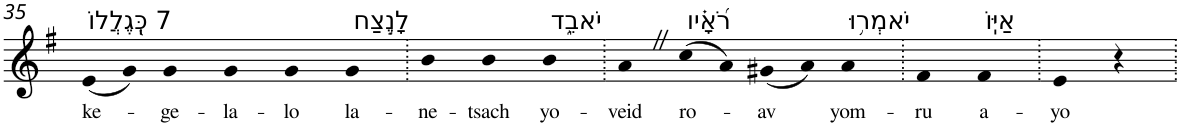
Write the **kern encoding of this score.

**kern	**text
*part1	*part1
*staff1	*staff1
*I"Piano	*
*I'Pno	*
!!LO:PB:g=z
*clefG2	*
*k[f#]	*
*G:	*
=35	=35
!LO:TX:a:t=7 כְּֽ֭גֶלֲלוֹ	!
!	!LO:LY:b
(8e	ke-
8g)	.
!	!LO:LY:b
4g	-ge-
!	!LO:LY:b
4g	-la-
!	!LO:LY:b
4g	-lo
!LO:TX:a:t=לָנֶ֣צַח	!
!	!LO:LY:b
4g	la-
=36.	=36.
!	!LO:LY:b
4b	-ne-
!	!LO:LY:b
4b	-tsach
!LO:TX:a:t=יֹאבֵ֑ד	!
!	!LO:LY:b
4b	yo-
=37.	=37.
!	!LO:LY:b
4aZ	-veid
!LO:TX:a:t=רֹ֝אָ֗יו	!
!	!LO:LY:b
(8cc	ro-
8a)	.
!	!LO:LY:b
(8g#X	-av
8a)	.
!LO:TX:a:t=יֹאמְר֥וּ	!
!	!LO:LY:b
4a	yom-
=38.	=38.
!	!LO:LY:b
4f#	-ru
!LO:TX:a:t=אַיּֽוֹ	!
!	!LO:LY:b
4f#	a-
=39.	=39.
!	!LO:LY:b
4e	-yo
4r	.
=.	=.
*-	*-
